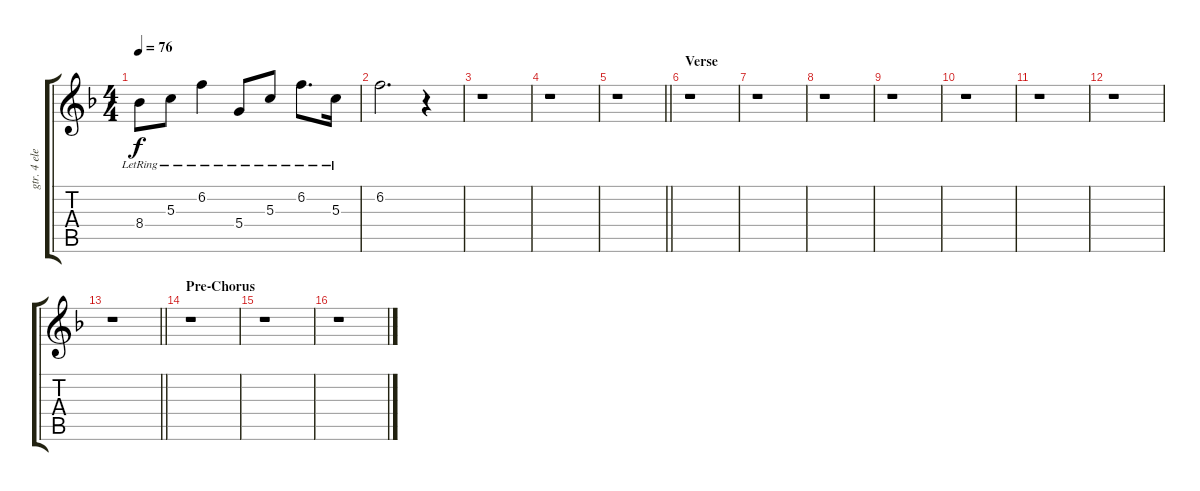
\track ("gtr. 4 elec. w/dist" "gtr. 4 ele") {instrument distortionguitar}
\staff {score tabs}
\tuning (E4 B3 G3 D3 A2 E2) {hide}
\ts (4 4)
\tempo 76
\clef g2
\ks f
8.4{lr}.8{dy f} 5.3{lr}.8 6.2{lr}.4 5.4{lr}.8 5.3{lr}.8 6.2{lr}.8{d} 5.3{lr}.16 |
6.2.2{d} r.4 |
r.1 |
r.1 |
\barLineRight lightlight
r.1 |
\section ("" "Verse")
r.1 |
r.1 |
r.1 |
r.1 |
r.1 |
r.1 |
r.1 |
\barLineRight lightlight
r.1 |
\section ("" "Pre-Chorus")
r.1 |
r.1 |
r.1
